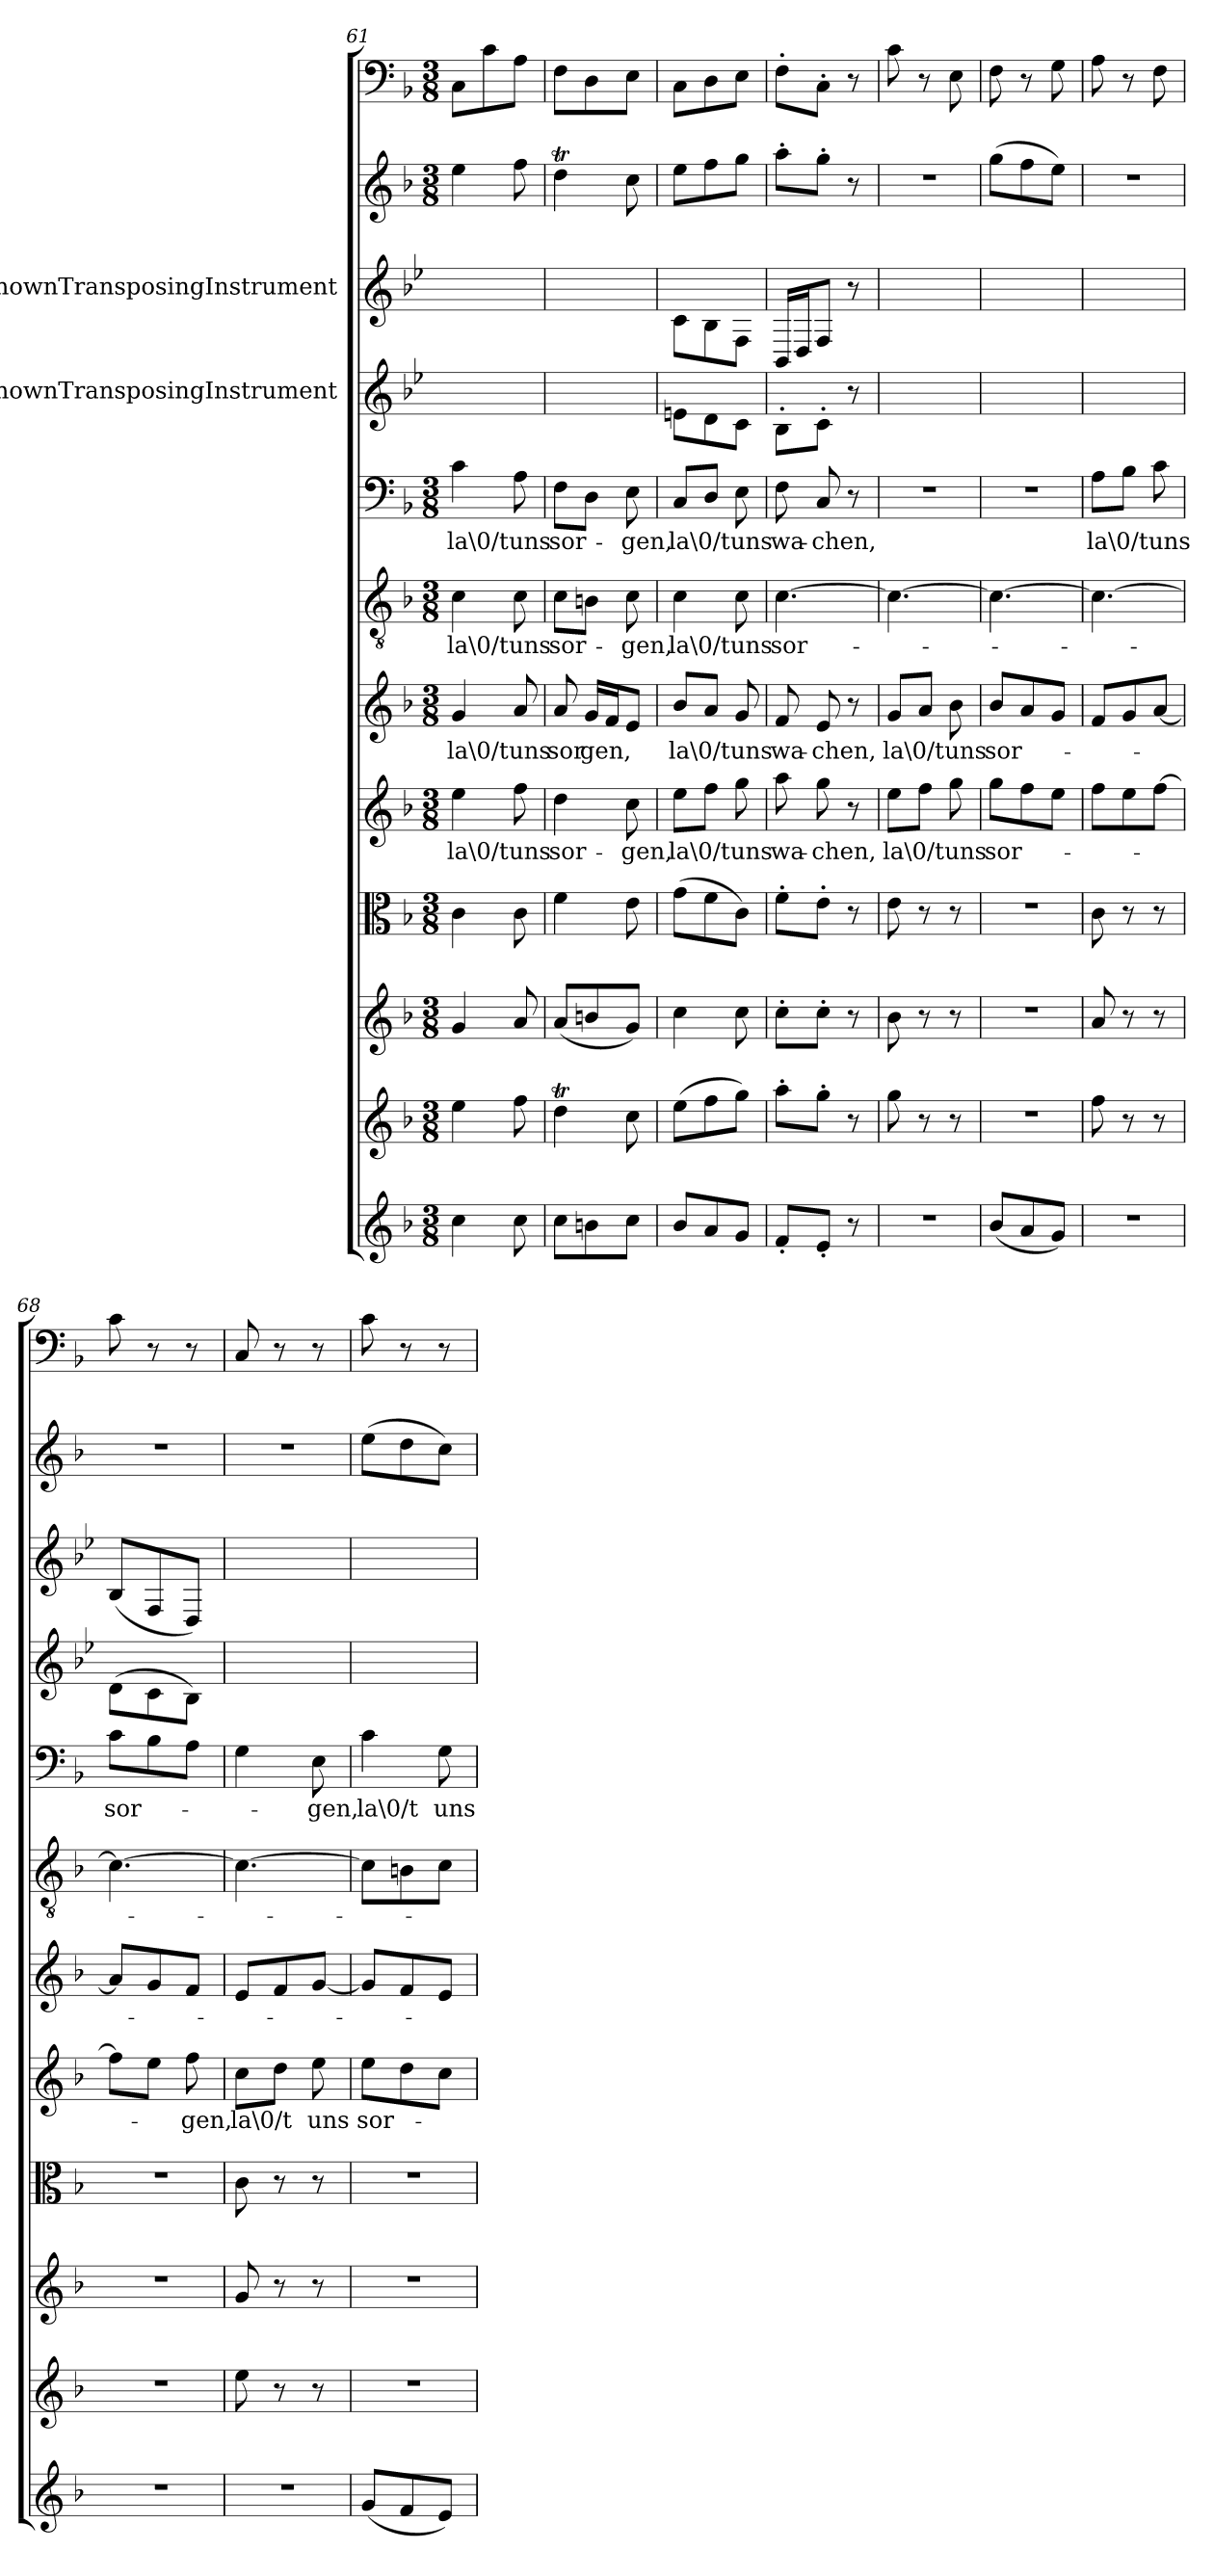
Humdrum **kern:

**kern	**kern	**kern	**kern	**kern	**text	**kern	**text	**kern	**text	**kern	**text	**kern	**kern	**kern	**kern
*part12	*part11	*part10	*part9	*part8	*part8	*part7	*part7	*part6	*part6	*part5	*part5	*part4	*part3	*part2	*part1
*staff12	*staff11	*staff10	*staff9	*staff8	*staff8	*staff7	*staff7	*staff6	*staff6	*staff5	*staff5	*staff4	*staff3	*staff2	*staff1
*	*	*	*	*	*	*	*	*	*	*	*	*I"UnknownTransposingInstrument	*I"UnknownTransposingInstrument	*	*
*clefG2	*clefG2	*clefG2	*clefC3	*clefG2	*	*clefG2	*	*clefGv2	*	*clefF4	*	*clefG2	*clefG2	*clefG2	*clefF4
*	*	*	*	*	*	*	*	*	*	*	*	*ITrd-4c-7	*ITrd-4c-7	*	*
*k[b-]	*k[b-]	*k[b-]	*k[b-]	*k[b-]	*	*k[b-]	*	*k[b-]	*	*k[b-]	*	*k[b-]	*k[b-]	*k[b-]	*k[b-]
*F:	*F:	*F:	*F:	*F:	*	*F:	*	*F:	*	*F:	*	*	*	*F:	*F:
*M3/8	*M3/8	*M3/8	*M3/8	*M3/8	*	*M3/8	*	*M3/8	*	*M3/8	*	*	*	*M3/8	*M3/8
=61	=61	=61	=61	=61	=61	=61	=61	=61	=61	=61	=61	=61	=61	=61	=61
4cc\	4ee\	4g/	4c\	4ee\	la\0/t	4g/	la\0/t	4c\	la\0/t	4c\	la\0/t	4.r	4.r	4ee\	8C\L
.	.	.	.	.	.	.	.	.	.	.	.	.	.	.	8c\
8cc\	8ff\	8a/	8c\	8ff\	uns	8a/	uns	8c\	uns	8A\	uns	.	.	8ff\	8A\J
=62	=62	=62	=62	=62	=62	=62	=62	=62	=62	=62	=62	=62	=62	=62	=62
8cc\L	4ddT\	(8a/L	4f\	4dd\	sor-	8a/	sor-	8c\L	sor-	8F\L	sor-	4.r	4.r	4ddT\	8F\L
8bn\	.	8bn/	.	.	.	16g/LL	-gen,	8Bn\J	.	8D\J	.	.	.	.	8D\
.	.	.	.	.	.	16f/J	.	.	.	.	.	.	.	.	.
8cc\J	8cc\	8g/J)	8e\	8cc\	-gen,	8e/J	.	8c\	-gen,	8E\	-gen,	.	.	8cc\	8E\J
=63	=63	=63	=63	=63	=63	=63	=63	=63	=63	=63	=63	=63	=63	=63	=63
8b-/L	(8ee\L	4cc\	(8g\L	8ee\L	la\0/t	8b-/L	la\0/t	4c\	la\0/t	8C/L	la\0/t	8bn\L	8g\L	8ee\L	8C\L
8a/	8ff\	.	8f\	8ff\J	.	8a/J	.	.	.	8D/J	.	8a\	8f\	8ff\	8D\
8g/J	8gg\J)	8cc\	8c\J)	8gg\	uns	8g/	uns	8c\	uns	8E\	uns	8g\J	8c\J	8gg\J	8E\J
=64	=64	=64	=64	=64	=64	=64	=64	=64	=64	=64	=64	=64	=64	=64	=64
8f'/L	8aa'\L	8cc'\L	8f'\L	8aa\	wa-	8f/	wa-	[4.c\	sor-	8F\	wa-	8f'\L	16F/LL	8aa'\L	8F'\L
.	.	.	.	.	.	.	.	.	.	.	.	.	16A/J	.	.
8e'/J	8gg'\J	8cc'\J	8e'\J	8gg\	-chen,	8e/	-chen,	.	.	8C/	-chen,	8g'\J	8c/J	8gg'\J	8C'\J
8r	8r	8r	8r	8r	.	8r	.	.	.	8r	.	8r	8r	8r	8r
=65	=65	=65	=65	=65	=65	=65	=65	=65	=65	=65	=65	=65	=65	=65	=65
4.r	8gg\	8b-\	8e\	8ee\L	la\0/t	8g/L	la\0/t	4.c\_	.	4.r	.	4.r	4.r	4.r	8c\
.	8r	8r	8r	8ff\J	.	8a/J	.	.	.	.	.	.	.	.	8r
.	8r	8r	8r	8gg\	uns	8b-\	uns	.	.	.	.	.	.	.	8E\
=66	=66	=66	=66	=66	=66	=66	=66	=66	=66	=66	=66	=66	=66	=66	=66
(8b-/L	4.r	4.r	4.r	8gg\L	sor-	8b-/L	sor-	4.c\_	.	4.r	.	4.r	4.r	(8gg\L	8F\
8a/	.	.	.	8ff\	.	8a/	.	.	.	.	.	.	.	8ff\	8r
8g/J)	.	.	.	8ee\J	.	8g/J	.	.	.	.	.	.	.	8ee\J)	8G\
=67	=67	=67	=67	=67	=67	=67	=67	=67	=67	=67	=67	=67	=67	=67	=67
4.r	8ff\	8a/	8c\	8ff\L	.	8f/L	.	4.c\_	.	8A\L	la\0/t	4.r	4.r	4.r	8A\
.	8r	8r	8r	8ee\	.	8g/	.	.	.	8B-\J	.	.	.	.	8r
.	8r	8r	8r	[8ff\J	.	[8a/J	.	.	.	8c\	uns	.	.	.	8F\
=68	=68	=68	=68	=68	=68	=68	=68	=68	=68	=68	=68	=68	=68	=68	=68
4.r	4.r	4.r	4.r	8ff\L]	.	8a/L]	.	4.c\_	.	8c\L	sor-	(8a\L	(8f/L	4.r	8c\
.	.	.	.	8ee\J	.	8g/	.	.	.	8B-\	.	8g\	8c/	.	8r
.	.	.	.	8ff\	-gen,	8f/J	.	.	.	8A\J	.	8f\J)	8A/J)	.	8r
=69	=69	=69	=69	=69	=69	=69	=69	=69	=69	=69	=69	=69	=69	=69	=69
4.r	8ee\	8g/	8c\	8cc\L	la\0/t	8e/L	.	4.c\_	.	4G\	.	4.r	4.r	4.r	8C/
.	8r	8r	8r	8dd\J	.	8f/	.	.	.	.	.	.	.	.	8r
.	8r	8r	8r	8ee\	uns	[8g/J	.	.	.	8E\	-gen,	.	.	.	8r
=70	=70	=70	=70	=70	=70	=70	=70	=70	=70	=70	=70	=70	=70	=70	=70
(8g/L	4.r	4.r	4.r	8ee\L	sor-	8g/L]	.	8c\L]	.	4c\	la\0/t	4.r	4.r	(8ee\L	8c\
8f/	.	.	.	8dd\	.	8f/	.	8Bn\	.	.	.	.	.	8dd\	8r
8e/J)	.	.	.	8cc\J	.	8e/J	.	8c\J	.	8G\	uns	.	.	8cc\J)	8r
=	=	=	=	=	=	=	=	=	=	=	=	=	=	=	=
*-	*-	*-	*-	*-	*-	*-	*-	*-	*-	*-	*-	*-	*-	*-	*-
